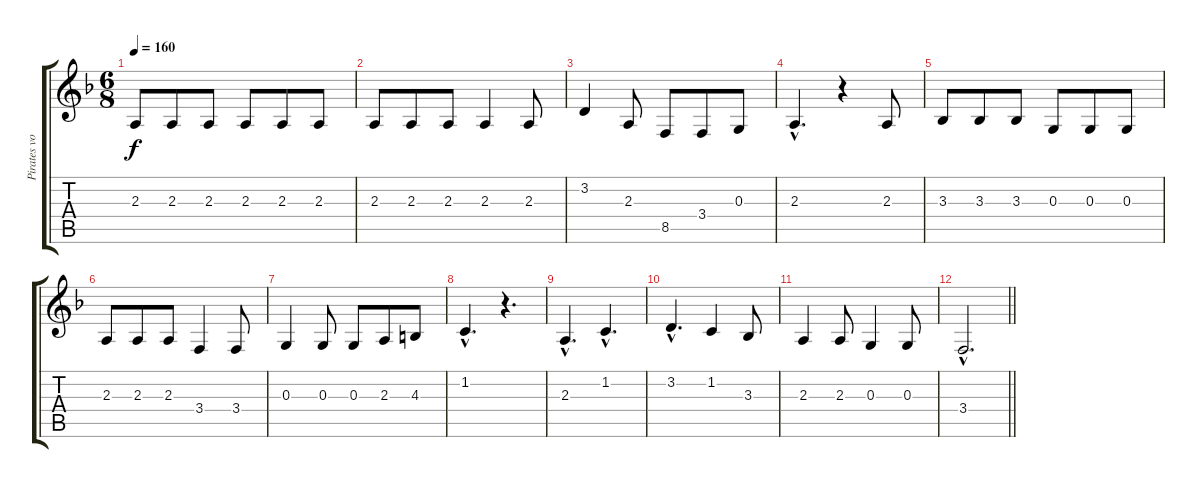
\track ("Pirates voix graves" "Pirates vo") {instrument oboe}
\staff {score tabs}
\tuning (E4 B3 G3 D3 A2 E2) {hide}
\ts (6 8)
\tempo 160
\clef g2
\ks f
2.3.8{dy f} 2.3.8 2.3.8 2.3.8 2.3.8 2.3.8 |
2.3.8 2.3.8 2.3.8 2.3.4 2.3.8 |
3.2.4 2.3.8 8.5.8 3.4.8 0.3.8 |
2.3{hac}.4{d} r.4 2.3.8 |
3.3.8 3.3.8 3.3.8 0.3.8 0.3.8 0.3.8 |
2.3.8 2.3.8 2.3.8 3.4.4 3.4.8 |
0.3.4 0.3.8 0.3.8 2.3.8 4.3.8 |
1.2{hac}.4{d} r.4{d} |
2.3{hac}.4{d} 1.2{hac}.4{d} |
3.2{hac}.4{d} 1.2.4 3.3.8 |
2.3.4 2.3.8 0.3.4 0.3.8 |
\barLineRight lightlight
3.4{hac}.2{d}
